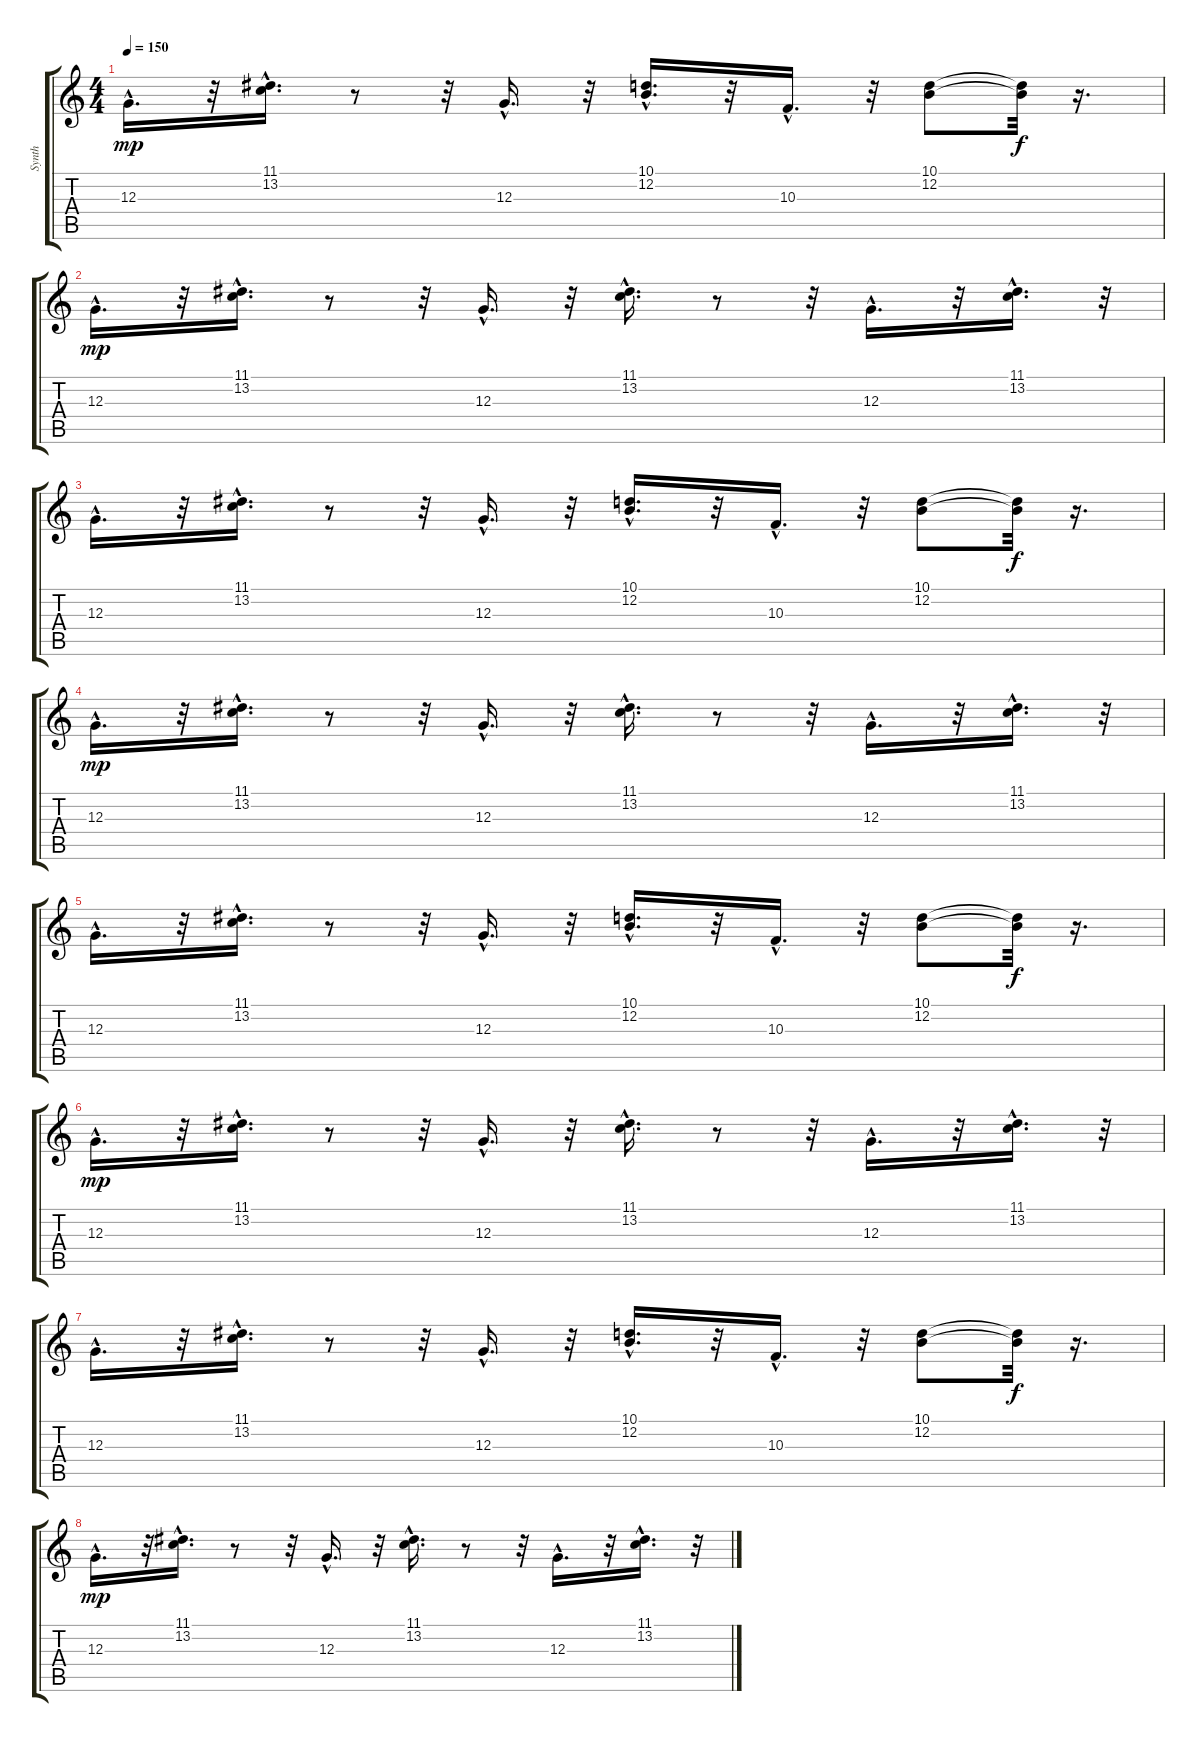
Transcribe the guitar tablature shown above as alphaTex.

\track ("Synth" "Synth") {instrument stringensemble1}
\staff {score tabs}
\tuning (E4 B3 G3 D3 A2 E2) {hide}
\ts (4 4)
\tempo 150
\clef g2
\ks c
12.3{hac}.16{d dy mp} r.32 (11.1{hac} 13.2{hac}).16{d} r.8 r.32 12.3{hac}.16{d} r.32 (10.1{hac} 12.2{hac}).16{d} r.32 10.3{hac}.16{d} r.32 (10.1 12.2).8 (10.1{t} 12.2{t}).32{dy f} r.16{d} |
12.3{hac}.16{d dy mp} r.32 (11.1{hac} 13.2{hac}).16{d} r.8 r.32 12.3{hac}.16{d} r.32 (11.1{hac} 13.2{hac}).16{d} r.8 r.32 12.3{hac}.16{d} r.32 (11.1{hac} 13.2{hac}).16{d} r.32 |
12.3{hac}.16{d} r.32 (11.1{hac} 13.2{hac}).16{d} r.8 r.32 12.3{hac}.16{d} r.32 (10.1{hac} 12.2{hac}).16{d} r.32 10.3{hac}.16{d} r.32 (10.1 12.2).8 (10.1{t} 12.2{t}).32{dy f} r.16{d} |
12.3{hac}.16{d dy mp} r.32 (11.1{hac} 13.2{hac}).16{d} r.8 r.32 12.3{hac}.16{d} r.32 (11.1{hac} 13.2{hac}).16{d} r.8 r.32 12.3{hac}.16{d} r.32 (11.1{hac} 13.2{hac}).16{d} r.32 |
12.3{hac}.16{d} r.32 (11.1{hac} 13.2{hac}).16{d} r.8 r.32 12.3{hac}.16{d} r.32 (10.1{hac} 12.2{hac}).16{d} r.32 10.3{hac}.16{d} r.32 (10.1 12.2).8 (10.1{t} 12.2{t}).32{dy f} r.16{d} |
12.3{hac}.16{d dy mp} r.32 (11.1{hac} 13.2{hac}).16{d} r.8 r.32 12.3{hac}.16{d} r.32 (11.1{hac} 13.2{hac}).16{d} r.8 r.32 12.3{hac}.16{d} r.32 (11.1{hac} 13.2{hac}).16{d} r.32 |
12.3{hac}.16{d} r.32 (11.1{hac} 13.2{hac}).16{d} r.8 r.32 12.3{hac}.16{d} r.32 (10.1{hac} 12.2{hac}).16{d} r.32 10.3{hac}.16{d} r.32 (10.1 12.2).8 (10.1{t} 12.2{t}).32{dy f} r.16{d} |
12.3{hac}.16{d dy mp} r.32 (11.1{hac} 13.2{hac}).16{d} r.8 r.32 12.3{hac}.16{d} r.32 (11.1{hac} 13.2{hac}).16{d} r.8 r.32 12.3{hac}.16{d} r.32 (11.1{hac} 13.2{hac}).16{d} r.32
